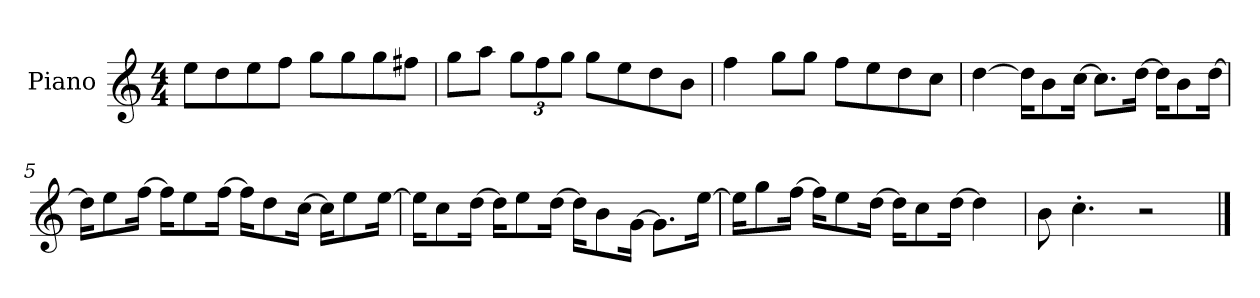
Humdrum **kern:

**kern
*part1
*staff1
*I"Piano
*I'P-no
*clefG2
*k[]
*M4/4
*MM90
=1
8ee\L
8dd\
8ee\
8ff\J
8gg\L
8gg\
8gg\
8ff#X\J
=2
8gg\L
8aa\J
*Xbrackettup
12gg\L
12ff\
12gg\J
8gg\L
8ee\
8dd\
8b\J
=3
4ff\
8gg\L
8gg\J
8ff\L
8ee\
8dd\
8cc\J
=4
[4dd\
16dd\KL]
8b\
[16cc\Jk
8.cc\L]
[16dd\Jk
16dd\KL]
8b\
[16dd\Jk
!!LO:LB:g=z
=5
16dd\KL]
8ee\
[16ff\Jk
16ff\KL]
8ee\
[16ff\Jk
16ff\KL]
8dd\
[16cc\Jk
16cc\KL]
8ee\
[16ee\Jk
=6
16ee\KL]
8cc\
[16dd\Jk
16dd\KL]
8ee\
[16dd\Jk
16dd\KL]
8b\
[16g\Jk
8.g\L]
[16ee\Jk
=7
16ee\KL]
8gg\
[16ff\Jk
16ff\KL]
8ee\
[16dd\Jk
16dd\KL]
8cc\
[16dd\Jk
4dd\]
=8
8b\
4.cc'\
2r
==
*-
